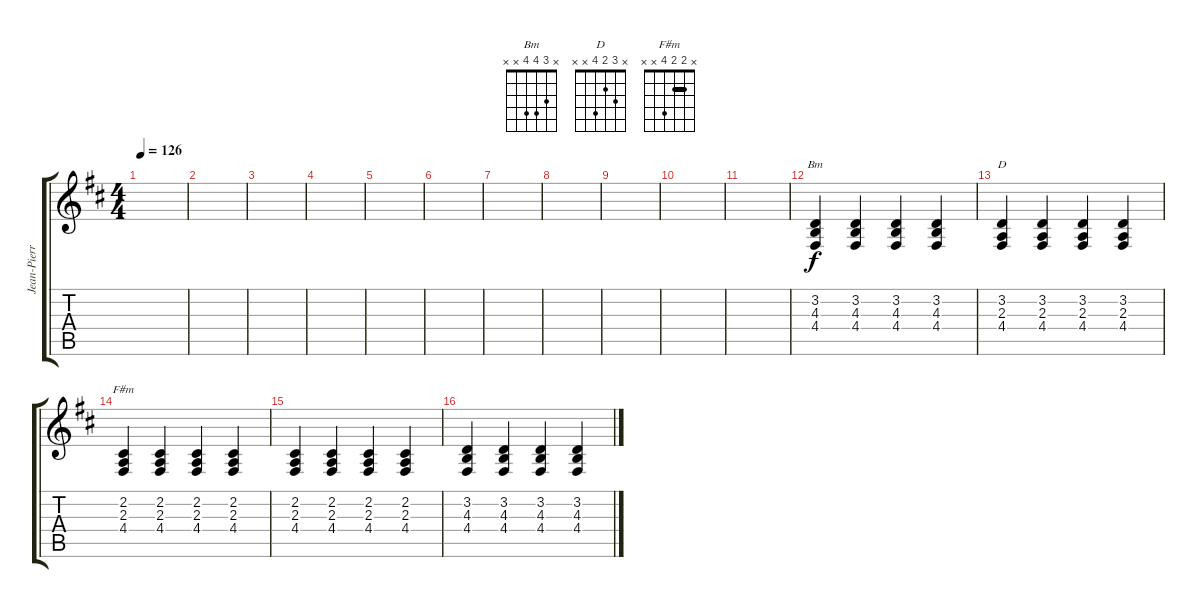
\track ("Jean-Pierre Pilot (synthé)" "Jean-Pierr") {instrument lead5charang}
\staff {score tabs}
\tuning (E4 B3 G3 D3 A2 E2) {hide}
\chord ("Bm" x 3 4 4 x x)
\chord ("D" x 3 2 4 x x)
\chord ("F#m" x 2 2 4 x x) {barre 2}
\ts (4 4)
\tempo 126
\clef g2
\ks d
|
|
|
|
|
|
|
|
|
|
|
(3.2 4.3 4.4).4{ch "Bm"} (3.2 4.3 4.4).4 (3.2 4.3 4.4).4 (3.2 4.3 4.4).4 |
(3.2 2.3 4.4).4{ch "D"} (3.2 2.3 4.4).4 (3.2 2.3 4.4).4 (3.2 2.3 4.4).4 |
(2.2 2.3 4.4).4{ch "F#m"} (2.2 2.3 4.4).4 (2.2 2.3 4.4).4 (2.2 2.3 4.4).4 |
(2.2 2.3 4.4).4 (2.2 2.3 4.4).4 (2.2 2.3 4.4).4 (2.2 2.3 4.4).4 |
(3.2 4.3 4.4).4 (3.2 4.3 4.4).4 (3.2 4.3 4.4).4 (3.2 4.3 4.4).4
